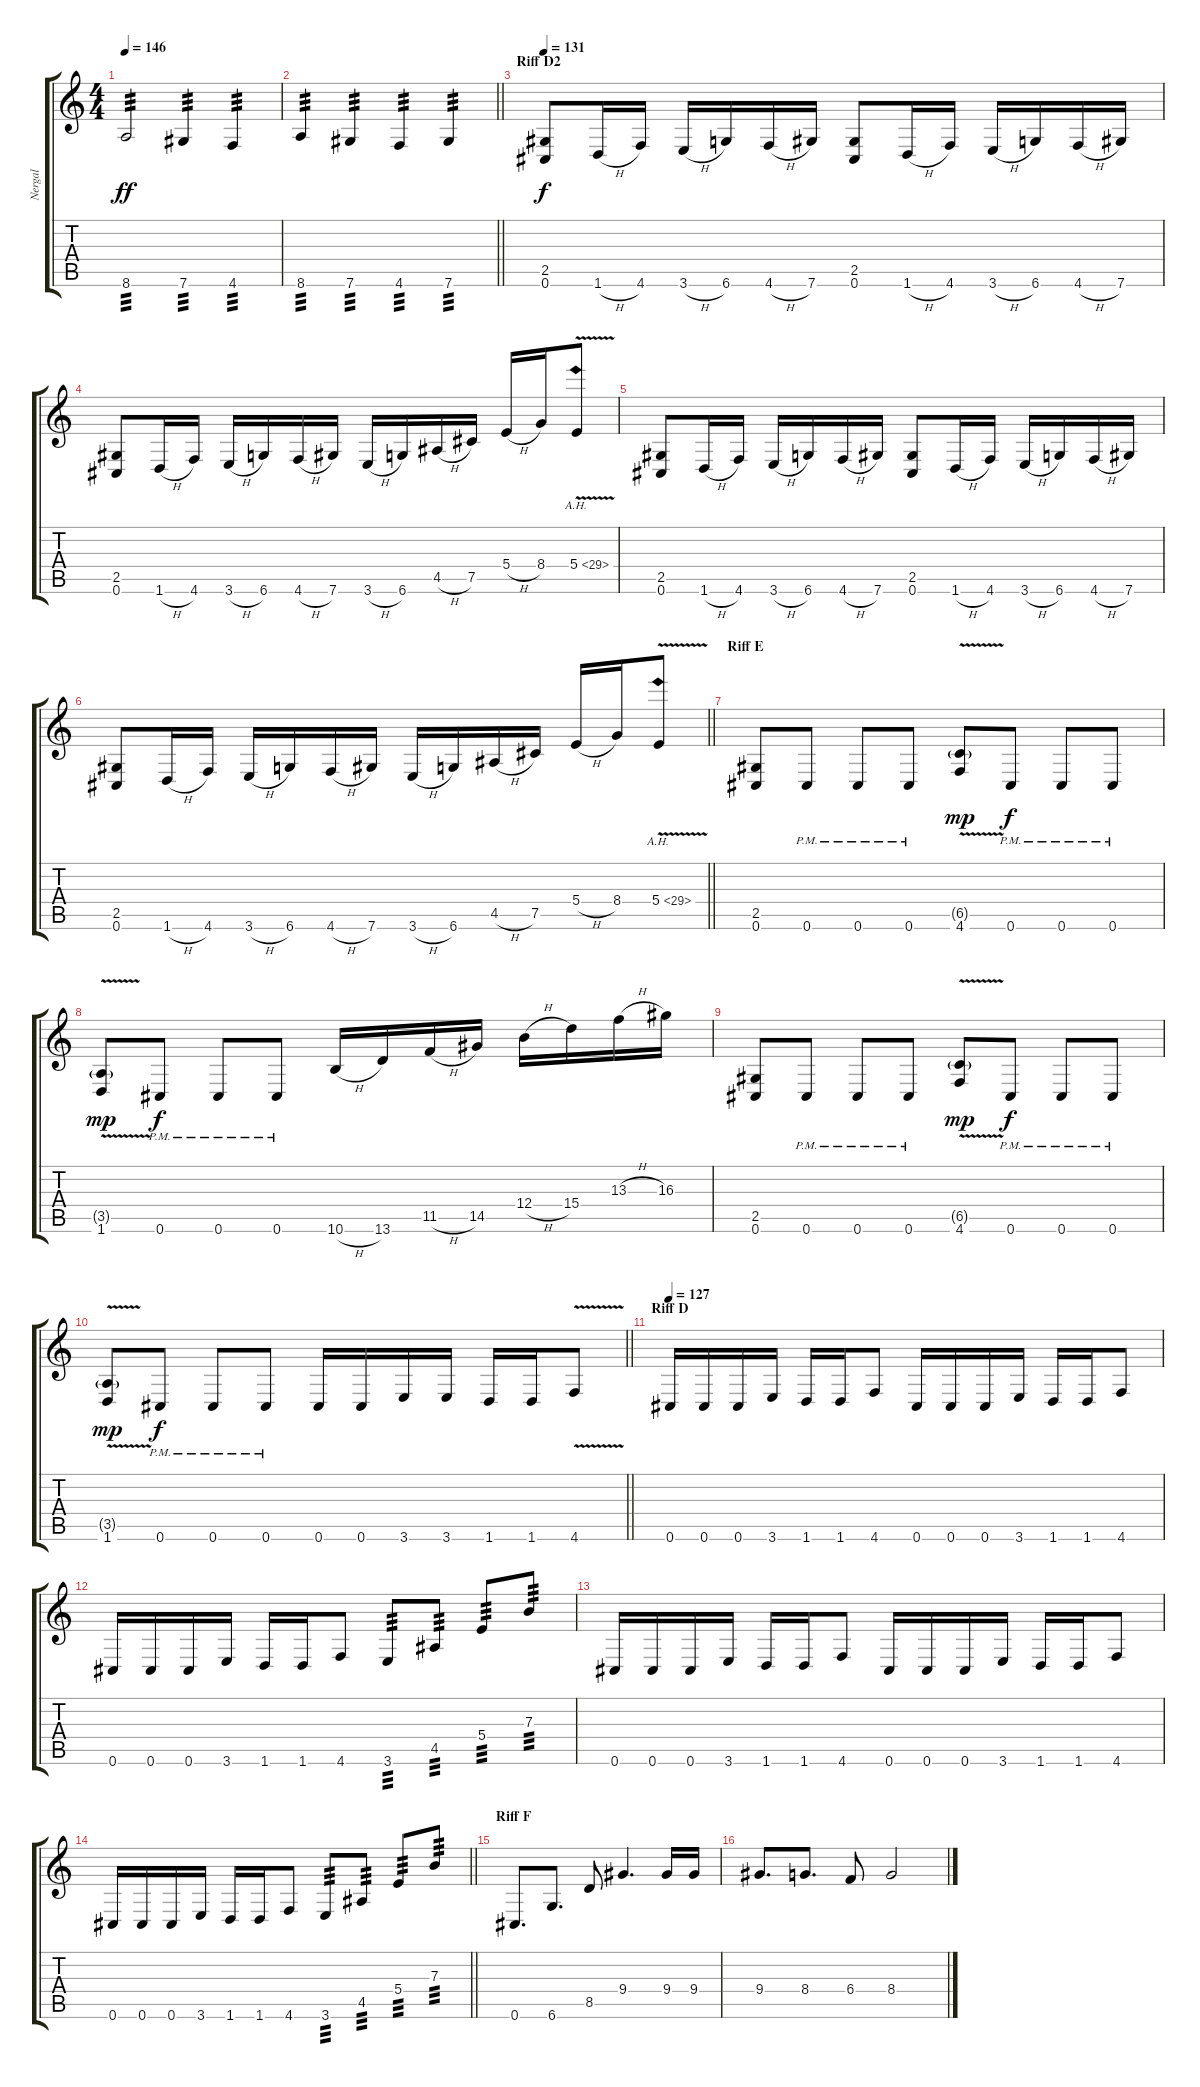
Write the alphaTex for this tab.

\track ("Nergal" "Nergal") {instrument distortionguitar}
\staff {score tabs}
\tuning (Db4 Ab3 E3 B2 Gb2 Db2) {hide}
\ts (4 4)
\tempo 146
\clef g2
\ks c
8.6.2{tp 3 dy ff} 7.6.4{tp 3} 4.6.4{tp 3} |
\barLineRight lightlight
8.6.4{tp 3} 7.6.4{tp 3} 4.6.4{tp 3} 7.6.4{tp 3} |
\section ("" "Riff D2")
\tempo 131
(2.5 0.6).8{dy f} 1.6{h}.16 4.6.16 3.6{h}.16 6.6.16 4.6{h}.16 7.6.16 (2.5 0.6).8 1.6{h}.16 4.6.16 3.6{h}.16 6.6.16 4.6{h}.16 7.6.16 |
(2.5 0.6).8 1.6{h}.16 4.6.16 3.6{h}.16 6.6.16 4.6{h}.16 7.6.16 3.6{h}.16 6.6.16 4.5{h}.16 7.5.16 5.4{h}.16 8.4.16 5.4{ah 24 v}.8 |
(2.5 0.6).8 1.6{h}.16 4.6.16 3.6{h}.16 6.6.16 4.6{h}.16 7.6.16 (2.5 0.6).8 1.6{h}.16 4.6.16 3.6{h}.16 6.6.16 4.6{h}.16 7.6.16 |
\barLineRight lightlight
(2.5 0.6).8 1.6{h}.16 4.6.16 3.6{h}.16 6.6.16 4.6{h}.16 7.6.16 3.6{h}.16 6.6.16 4.5{h}.16 7.5.16 5.4{h}.16 8.4.16 5.4{ah 24 v}.8 |
\section ("" "Riff E")
(2.5 0.6).8 0.6{pm}.8 0.6{pm}.8 0.6{pm}.8 (6.5{v g} 4.6{v}).8{dy mp} 0.6{pm}.8{dy f} 0.6{pm}.8 0.6{pm}.8 |
(3.5{v g} 1.6{v}).8{dy mp} 0.6{pm}.8{dy f} 0.6{pm}.8 0.6{pm}.8 10.6{h}.16 13.6.16 11.5{h}.16 14.5.16 12.4{h}.16 15.4.16 13.3{h}.16 16.3.16 |
(2.5 0.6).8 0.6{pm}.8 0.6{pm}.8 0.6{pm}.8 (6.5{v g} 4.6{v}).8{dy mp} 0.6{pm}.8{dy f} 0.6{pm}.8 0.6{pm}.8 |
\barLineRight lightlight
(3.5{v g} 1.6{v}).8{dy mp} 0.6{pm}.8{dy f} 0.6{pm}.8 0.6{pm}.8 0.6.16 0.6.16 3.6.16 3.6.16 1.6.16 1.6.16 4.6{v}.8 |
\section ("" "Riff D")
\tempo 127
0.6.16 0.6.16 0.6.16 3.6.16 1.6.16 1.6.16 4.6.8 0.6.16 0.6.16 0.6.16 3.6.16 1.6.16 1.6.16 4.6.8 |
0.6.16 0.6.16 0.6.16 3.6.16 1.6.16 1.6.16 4.6.8 3.6.8{tp 3} 4.5.8{tp 3} 5.4.8{tp 3} 7.3.8{tp 3} |
0.6.16 0.6.16 0.6.16 3.6.16 1.6.16 1.6.16 4.6.8 0.6.16 0.6.16 0.6.16 3.6.16 1.6.16 1.6.16 4.6.8 |
\barLineRight lightlight
0.6.16 0.6.16 0.6.16 3.6.16 1.6.16 1.6.16 4.6.8 3.6.8{tp 3} 4.5.8{tp 3} 5.4.8{tp 3} 7.3.8{tp 3} |
\section ("" "Riff F")
0.6.8{d} 6.6.8{d} 8.5.8 9.4.4{d} 9.4.16 9.4.16 |
9.4.8{d} 8.4.8{d} 6.4.8 8.4.2
